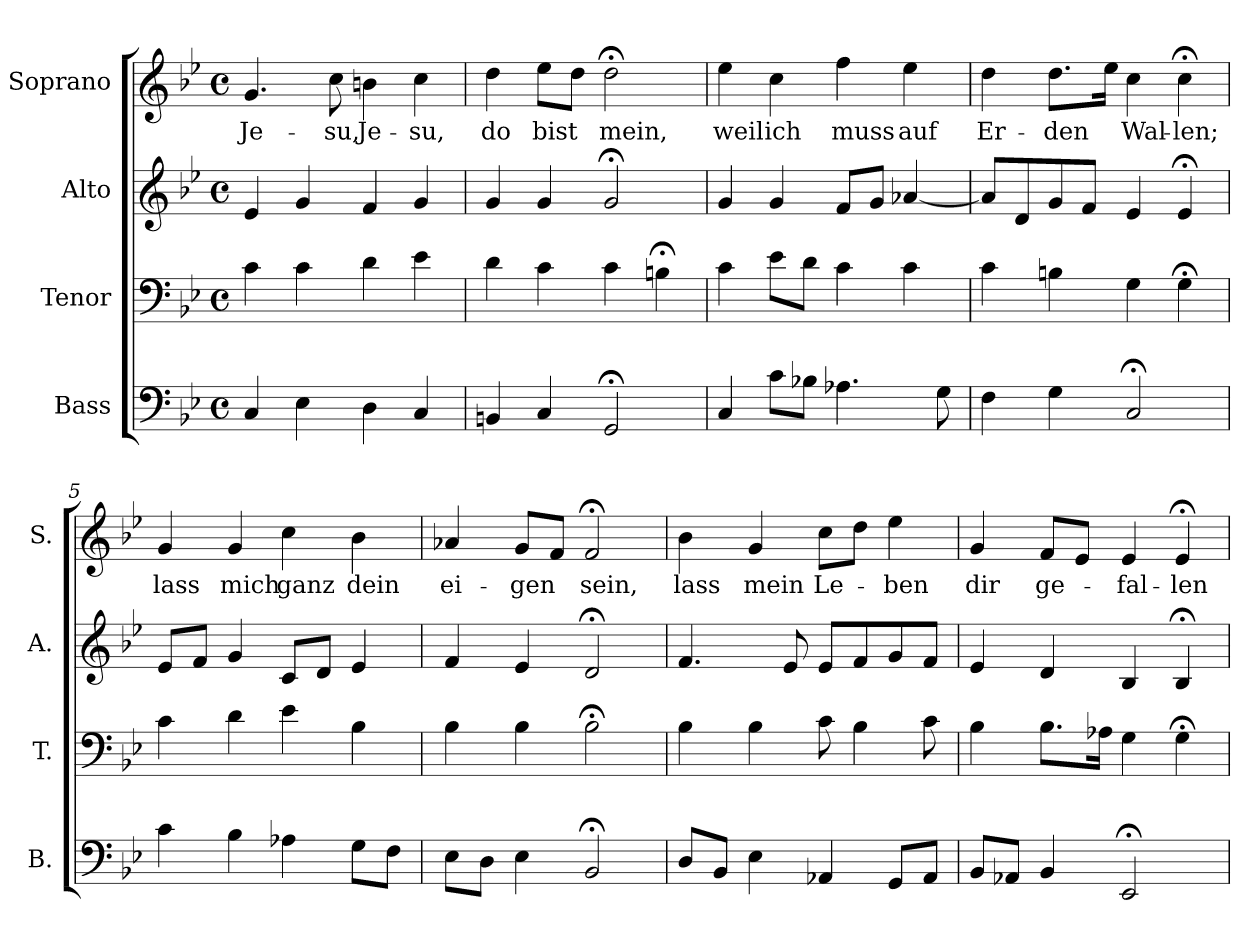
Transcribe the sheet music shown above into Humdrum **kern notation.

**kern	**kern	**kern	**kern	**text
*part4	*part3	*part2	*part1	*part1
*staff4	*staff3	*staff2	*staff1	*staff1
*I"Bass	*I"Tenor	*I"Alto	*I"Soprano	*
*I'B.	*I'T.	*I'A.	*I'S.	*
*clefF4	*clefF4	*clefG2	*clefG2	*
*k[b-e-]	*k[b-e-]	*k[b-e-]	*k[b-e-]	*
*B-:	*B-:	*B-:	*g:	*
*M4/4	*M4/4	*M4/4	*M4/4	*
*met(c)	*met(c)	*met(c)	*met(c)	*
=1	=1	=1	=1	=1
!	!	!	!	!LO:LY:b
4C/	4c\	4e-/	4.g/	Je-
4E-\	4c\	4g/	.	.
!	!	!	!	!LO:LY:b
.	.	.	8cc\	-su,
!	!	!	!	!LO:LY:b
4D\	4d\	4f/	4bn\	Je-
!	!	!	!	!LO:LY:b
4C/	4e-\	4g/	4cc\	-su,
=2	=2	=2	=2	=2
!	!	!	!	!LO:LY:b
4BBn/	4d\	4g/	4dd\	do
!	!	!	!	!LO:LY:b
4C/	4c\	4g/	8ee-\L	bist
.	.	.	8dd\J	.
!	!	!	!	!LO:LY:b
2GG;</	4c\	2g;</	2dd;<\	mein,
.	4Bn;<\	.	.	.
=3	=3	=3	=3	=3
!	!	!	!	!LO:LY:b
4C/	4c\	4g/	4ee-\	weil
!	!	!	!	!LO:LY:b
8c\L	8e-\L	4g/	4cc\	ich
8B-X\J	8d\J	.	.	.
!	!	!	!	!LO:LY:b
4.A-X\	4c\	8f/L	4ff\	muss
.	.	8g/J	.	.
!	!	!	!	!LO:LY:b
.	4c\	[4a-X/	4ee-\	auf
8G\	.	.	.	.
=4	=4	=4	=4	=4
!	!	!	!	!LO:LY:b
4F\	4c\	8a-/L]	4dd\	Er-
.	.	8d/	.	.
!	!	!	!	!LO:LY:b
4G\	4Bn\	8g/	8.dd\L	-den
.	.	8f/J	.	.
.	.	.	16ee-\Jk	.
!	!	!	!	!LO:LY:b
2C;</	4G\	4e-/	4cc\	Wal-
!	!	!	!	!LO:LY:b
.	4G;<\	4e-;</	4cc;<\	-len;
!!LO:LB:g=z
=5	=5	=5	=5	=5
!	!	!	!	!LO:LY:b
4c\	4c\	8e-/L	4g/	lass
.	.	8f/J	.	.
!	!	!	!	!LO:LY:b
4B-\	4d\	4g/	4g/	mich
!	!	!	!	!LO:LY:b
4A-X\	4e-\	8c/L	4cc\	ganz
.	.	8d/J	.	.
!	!	!	!	!LO:LY:b
8G\L	4B-\	4e-/	4b-\	dein
8F\J	.	.	.	.
=6	=6	=6	=6	=6
!	!	!	!	!LO:LY:b
8E-\L	4B-\	4f/	4a-X/	ei-
8D\J	.	.	.	.
!	!	!	!	!LO:LY:b
4E-\	4B-\	4e-/	8g/L	-gen
.	.	.	8f/J	.
!	!	!	!	!LO:LY:b
2BB-;</	2B-;<\	2d;</	2f;</	sein,
=7	=7	=7	=7	=7
!	!	!	!	!LO:LY:b
8D/L	4B-\	4.f/	4b-\	lass
8BB-/J	.	.	.	.
!	!	!	!	!LO:LY:b
4E-\	4B-\	.	4g/	mein
.	.	8e-/	.	.
!	!	!	!	!LO:LY:b
4AA-X/	8c\	8e-/L	8cc\L	Le-
.	4B-\	8f/	8dd\J	.
!	!	!	!	!LO:LY:b
8GG/L	.	8g/	4ee-\	-ben
8AA-/J	8c\	8f/J	.	.
=8	=8	=8	=8	=8
!	!	!	!	!LO:LY:b
8BB-/L	4B-\	4e-/	4g/	dir
8AA-X/J	.	.	.	.
!	!	!	!	!LO:LY:b
4BB-/	8.B-\L	4d/	8f/L	ge-
.	.	.	8e-/J	.
.	16A-X\Jk	.	.	.
!	!	!	!	!LO:LY:b
2EE-;</	4G\	4B-/	4e-/	-fal-
!	!	!	!	!LO:LY:b
.	4G;<\	4B-;</	4e-;</	-len
=	=	=	=	=
*-	*-	*-	*-	*-
